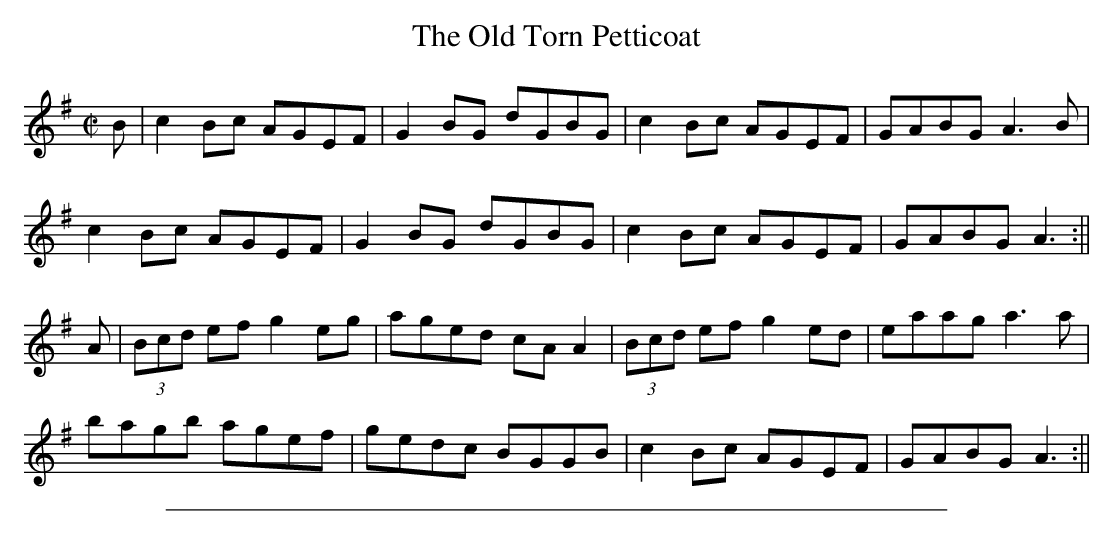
X:1
T: Old Torn Petticoat, The
L:1/8
M:C|
K:ADor
B | c2Bc AGEF | G2BG dGBG | c2Bc AGEF | GABG A3 B |
c2Bc AGEF | G2BG dGBG | c2Bc AGEF | GABG A3 :||
A | (3Bcd ef g2eg | aged cAA2 | (3Bcd ef g2ed | eaag a3 a |
bagb agef | gedc BGGB | c2Bc AGEF | GABG A3 :||
